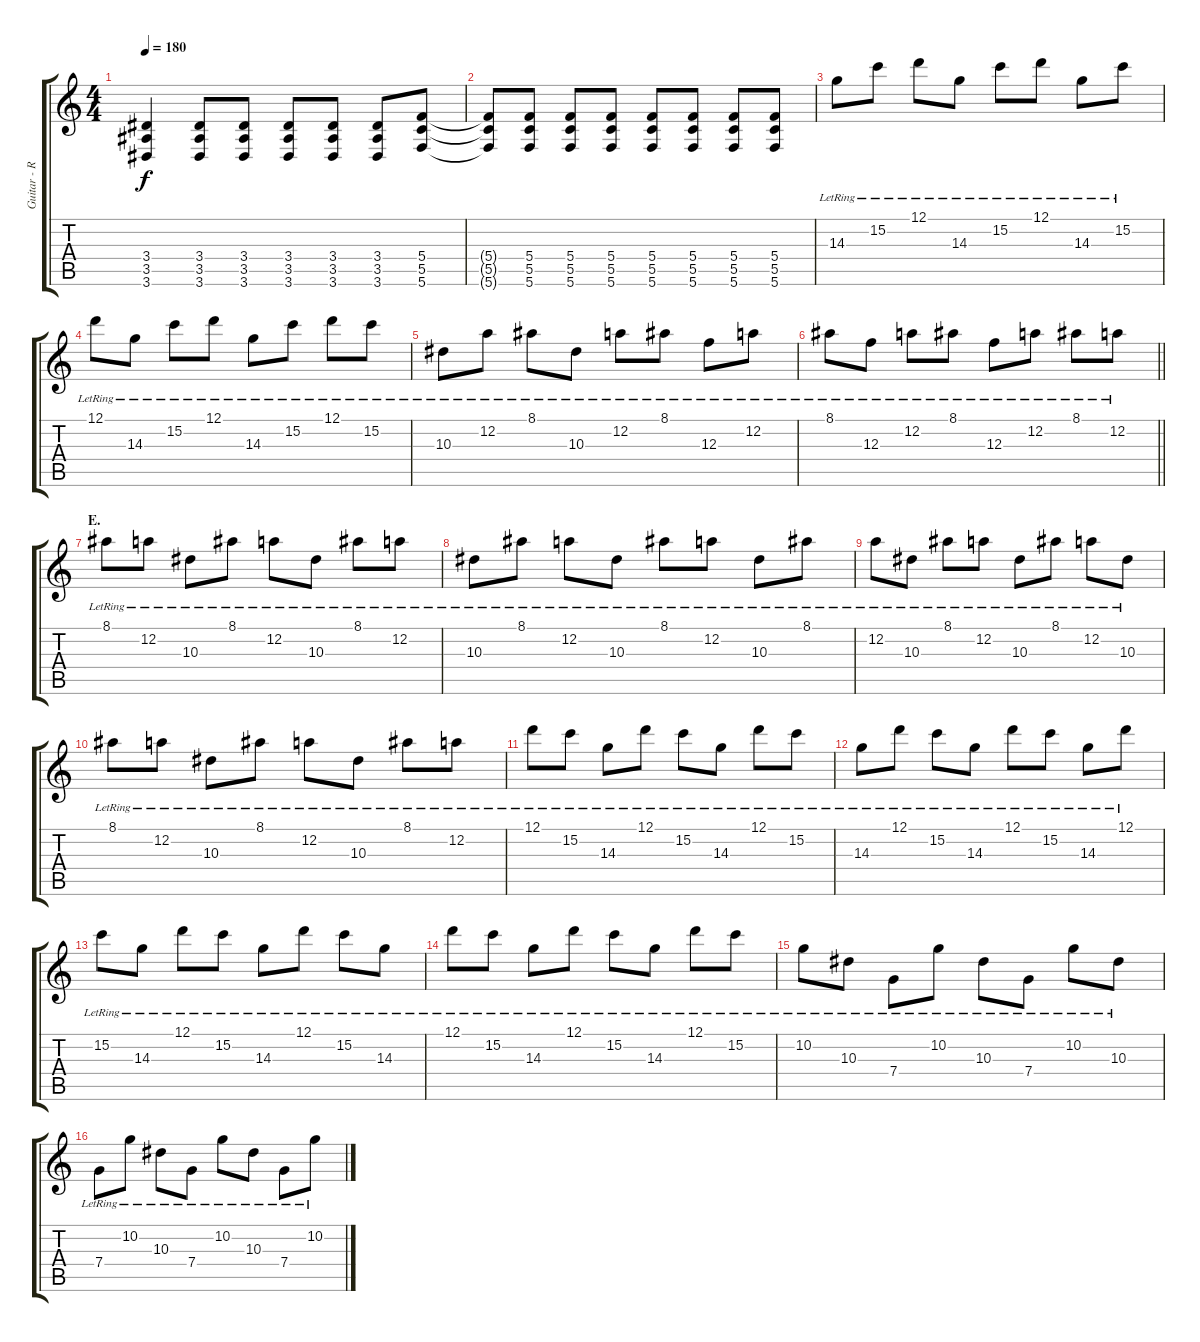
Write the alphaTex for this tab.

\track ("Guitar - Right" "Guitar - R") {instrument distortionguitar}
\staff {score tabs}
\tuning (D4 A3 F3 C3 G2 C2) {hide}
\ts (4 4)
\tempo 180
\clef g2
\ks c
(3.4 3.5 3.6).4{dy f} (3.4 3.5 3.6).8 (3.4 3.5 3.6).8 (3.4 3.5 3.6).8 (3.4 3.5 3.6).8 (3.4 3.5 3.6).8 (5.4 5.5 5.6).8 |
(5.4{t} 5.5{t} 5.6{t}).8 (5.4 5.5 5.6).8 (5.4 5.5 5.6).8 (5.4 5.5 5.6).8 (5.4 5.5 5.6).8 (5.4 5.5 5.6).8 (5.4 5.5 5.6).8 (5.4 5.5 5.6).8 |
14.3{lr}.8 15.2{lr}.8 12.1{lr}.8 14.3{lr}.8 15.2{lr}.8 12.1{lr}.8 14.3{lr}.8 15.2{lr}.8 |
12.1{lr}.8 14.3{lr}.8 15.2{lr}.8 12.1{lr}.8 14.3{lr}.8 15.2{lr}.8 12.1{lr}.8 15.2{lr}.8 |
10.3{lr}.8 12.2{lr}.8 8.1{lr}.8 10.3{lr}.8 12.2{lr}.8 8.1{lr}.8 12.3{lr}.8 12.2{lr}.8 |
\barLineRight lightlight
8.1{lr}.8 12.3{lr}.8 12.2{lr}.8 8.1{lr}.8 12.3{lr}.8 12.2{lr}.8 8.1{lr}.8 12.2{lr}.8 |
\section ("" "E.")
8.1{lr}.8{volume 12 instrument electricguitarjazz} 12.2{lr}.8 10.3{lr}.8 8.1{lr}.8 12.2{lr}.8 10.3{lr}.8 8.1{lr}.8 12.2{lr}.8 |
10.3{lr}.8 8.1{lr}.8 12.2{lr}.8 10.3{lr}.8 8.1{lr}.8 12.2{lr}.8 10.3{lr}.8 8.1{lr}.8 |
12.2{lr}.8 10.3{lr}.8 8.1{lr}.8 12.2{lr}.8 10.3{lr}.8 8.1{lr}.8 12.2{lr}.8 10.3{lr}.8 |
8.1{lr}.8 12.2{lr}.8 10.3{lr}.8 8.1{lr}.8 12.2{lr}.8 10.3{lr}.8 8.1{lr}.8 12.2{lr}.8 |
12.1{lr}.8 15.2{lr}.8 14.3{lr}.8 12.1{lr}.8 15.2{lr}.8 14.3{lr}.8 12.1{lr}.8 15.2{lr}.8 |
14.3{lr}.8 12.1{lr}.8 15.2{lr}.8 14.3{lr}.8 12.1{lr}.8 15.2{lr}.8 14.3{lr}.8 12.1{lr}.8 |
15.2{lr}.8 14.3{lr}.8 12.1{lr}.8 15.2{lr}.8 14.3{lr}.8 12.1{lr}.8 15.2{lr}.8 14.3{lr}.8 |
12.1{lr}.8 15.2{lr}.8 14.3{lr}.8 12.1{lr}.8 15.2{lr}.8 14.3{lr}.8 12.1{lr}.8 15.2{lr}.8 |
10.2{lr}.8 10.3{lr}.8 7.4{lr}.8 10.2{lr}.8 10.3{lr}.8 7.4{lr}.8 10.2{lr}.8 10.3{lr}.8 |
7.4{lr}.8 10.2{lr}.8 10.3{lr}.8 7.4{lr}.8 10.2{lr}.8 10.3{lr}.8 7.4{lr}.8 10.2{lr}.8
